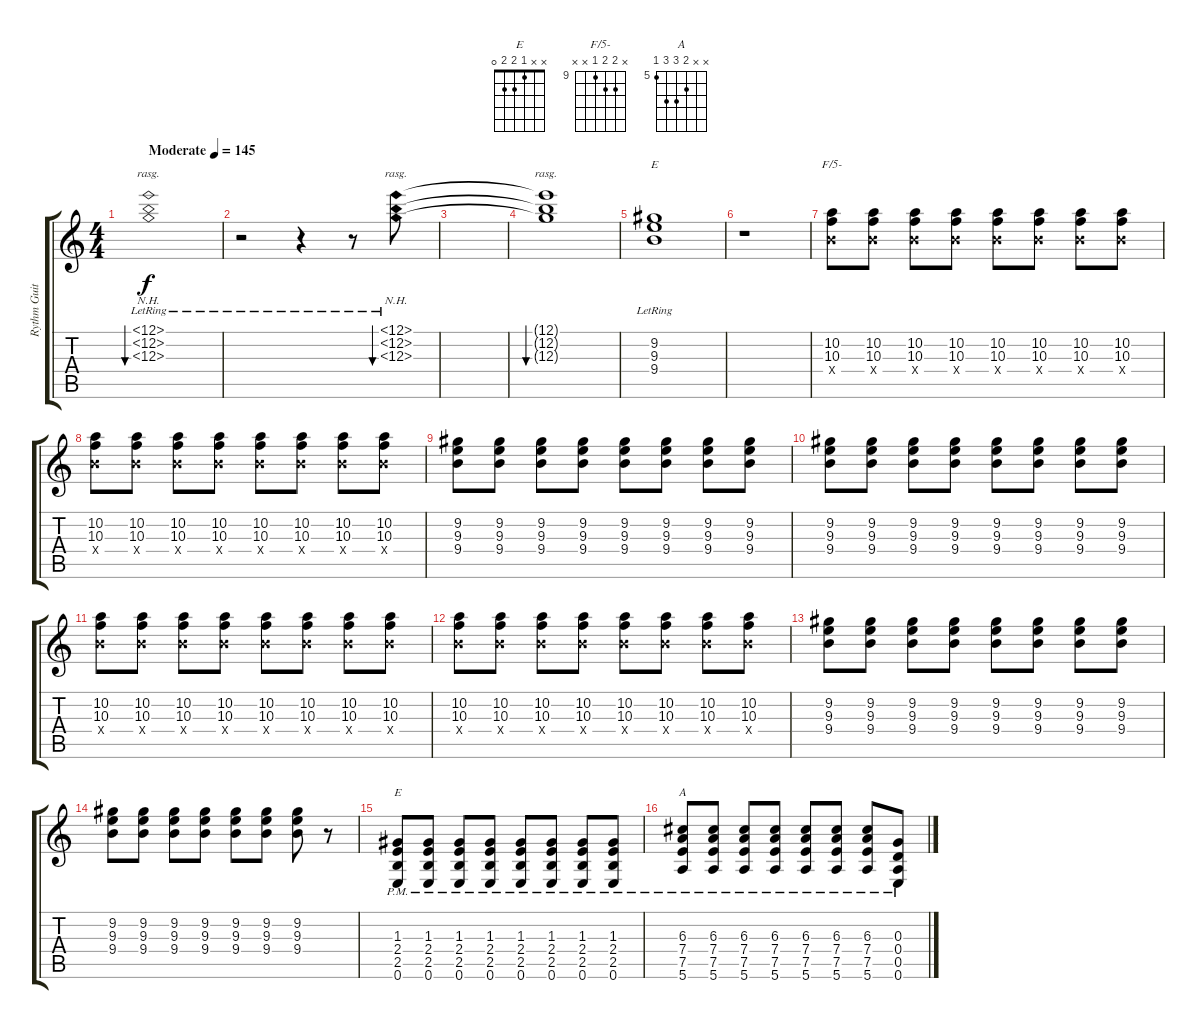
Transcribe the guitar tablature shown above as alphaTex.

\track ("Rythm Guitar (Albert)" "Rythm Guit") {instrument overdrivenguitar}
\staff {score tabs}
\tuning (E4 B3 G3 D3 A2 E2) {hide}
\chord ("E" x 9 9 9 x x) {firstfret 9 barre 9}
\chord ("F/5-" x 10 10 9 x x) {firstfret 9 barre 9}
\chord ("E" x x 1 2 2 0)
\chord ("A" x x 6 7 7 5) {firstfret 5}
\ts (4 4)
\tempo (145 "Moderate")
\clef g2
\ks c
(12.1{nh lr} 12.2{nh} 12.3{nh}).1{bu 480 rasg ii dy f instrument overdrivenguitar} |
r.2 r.4 r.8 (12.1{nh lr} 12.2{nh} 12.3{nh}).8{bu 480 rasg ii} |
|
(12.1{t} 12.2{t} 12.3{t}).1{bu 480 rasg ii} |
(9.2{lr} 9.3 9.4).1{ch "E"} |
r.1 |
(10.2 10.3 9.4{x}).8{ch "F/5-"} (10.2 10.3 9.4{x}).8 (10.2 10.3 9.4{x}).8 (10.2 10.3 9.4{x}).8 (10.2 10.3 9.4{x}).8 (10.2 10.3 9.4{x}).8 (10.2 10.3 9.4{x}).8 (10.2 10.3 9.4{x}).8 |
(10.2 10.3 9.4{x}).8 (10.2 10.3 9.4{x}).8 (10.2 10.3 9.4{x}).8 (10.2 10.3 9.4{x}).8 (10.2 10.3 9.4{x}).8 (10.2 10.3 9.4{x}).8 (10.2 10.3 9.4{x}).8 (10.2 10.3 9.4{x}).8 |
(9.2 9.3 9.4).8 (9.2 9.3 9.4).8 (9.2 9.3 9.4).8 (9.2 9.3 9.4).8 (9.2 9.3 9.4).8 (9.2 9.3 9.4).8 (9.2 9.3 9.4).8 (9.2 9.3 9.4).8 |
(9.2 9.3 9.4).8 (9.2 9.3 9.4).8 (9.2 9.3 9.4).8 (9.2 9.3 9.4).8 (9.2 9.3 9.4).8 (9.2 9.3 9.4).8 (9.2 9.3 9.4).8 (9.2 9.3 9.4).8 |
(10.2 10.3 9.4{x}).8 (10.2 10.3 9.4{x}).8 (10.2 10.3 9.4{x}).8 (10.2 10.3 9.4{x}).8 (10.2 10.3 9.4{x}).8 (10.2 10.3 9.4{x}).8 (10.2 10.3 9.4{x}).8 (10.2 10.3 9.4{x}).8 |
(10.2 10.3 9.4{x}).8 (10.2 10.3 9.4{x}).8 (10.2 10.3 9.4{x}).8 (10.2 10.3 9.4{x}).8 (10.2 10.3 9.4{x}).8 (10.2 10.3 9.4{x}).8 (10.2 10.3 9.4{x}).8 (10.2 10.3 9.4{x}).8 |
(9.2 9.3 9.4).8 (9.2 9.3 9.4).8 (9.2 9.3 9.4).8 (9.2 9.3 9.4).8 (9.2 9.3 9.4).8 (9.2 9.3 9.4).8 (9.2 9.3 9.4).8 (9.2 9.3 9.4).8 |
(9.2 9.3 9.4).8 (9.2 9.3 9.4).8 (9.2 9.3 9.4).8 (9.2 9.3 9.4).8 (9.2 9.3 9.4).8 (9.2 9.3 9.4).8 (9.2 9.3 9.4).8 r.8 |
(1.3{pm} 2.4{pm} 2.5 0.6).8{ch "E" instrument overdrivenguitar} (1.3{pm} 2.4{pm} 2.5 0.6).8 (1.3{pm} 2.4{pm} 2.5 0.6).8 (1.3{pm} 2.4{pm} 2.5 0.6).8 (1.3{pm} 2.4{pm} 2.5 0.6).8 (1.3{pm} 2.4{pm} 2.5 0.6{pm}).8 (1.3{pm} 2.4{pm} 2.5 0.6).8 (1.3{pm} 2.4{pm} 2.5 0.6).8 |
(6.3{pm} 7.4{pm} 7.5{pm} 5.6).8{ch "A"} (6.3{pm} 7.4{pm} 7.5{pm} 5.6).8 (6.3{pm} 7.4{pm} 7.5{pm} 5.6).8 (6.3{pm} 7.4{pm} 7.5{pm} 5.6).8 (6.3{pm} 7.4{pm} 7.5{pm} 5.6).8 (6.3{pm} 7.4{pm} 7.5{pm} 5.6).8 (6.3{pm} 7.4{pm} 7.5{pm} 5.6).8 (0.3{pm} 0.4{pm} 0.5{pm} 0.6).8
